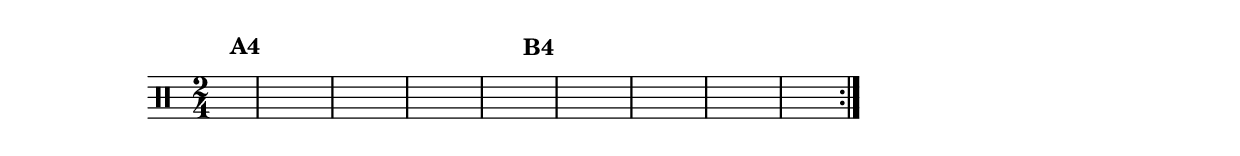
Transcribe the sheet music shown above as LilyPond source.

%-*- coding: utf-8 -*-

\version "2.16.0"

%\header {title = "variacoes sobre ciranda cirandinha - variacao 4"}

\drums {

\override Score.BarNumber #'transparent = ##t
\override Staff.TimeSignature #'style = #'()
\time 2/4 
\partial 8*1

\context DrumVoice = "1" { }
\context DrumVoice = "2" {  }

<<
{
\repeat volta 2 {
\hideNotes
sn8^\markup {\column {\bold  {A4}}} 
sn4 sn 
sn sn
sn sn 
sn sn^\markup{\bold {B4}} 
sn sn
sn sn
sn sn
sn4. 
}
}

\\
{
\hideNotes
bd8
bd2
bd
bd
bd
bd
bd
bd
bd4.

}
>>
}

